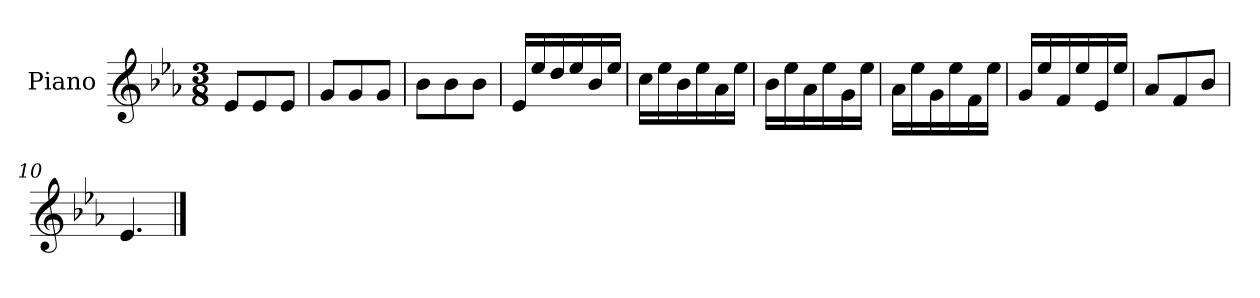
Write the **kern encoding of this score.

**kern
*part1
*staff1
*I"Piano
*I'Pno.
*clefG2
*k[b-e-a-]
*M3/8
=1
8e-/L
8e-/
8e-/J
=2
8g/L
8g/
8g/J
=3
8b-\L
8b-\
8b-\J
=4
16e-/LL
16ee-/
16dd/
16ee-/
16b-/
16ee-/JJ
=5
16cc\LL
16ee-\
16b-\
16ee-\
16a-\
16ee-\JJ
=6
16b-\LL
16ee-\
16a-\
16ee-\
16g\
16ee-\JJ
=7
16a-\LL
16ee-\
16g\
16ee-\
16f\
16ee-\JJ
=8
16g/LL
16ee-/
16f/
16ee-/
16e-/
16ee-/JJ
=9
8a-/L
8f/
8b-/J
=10
4.e-/
==
*-
